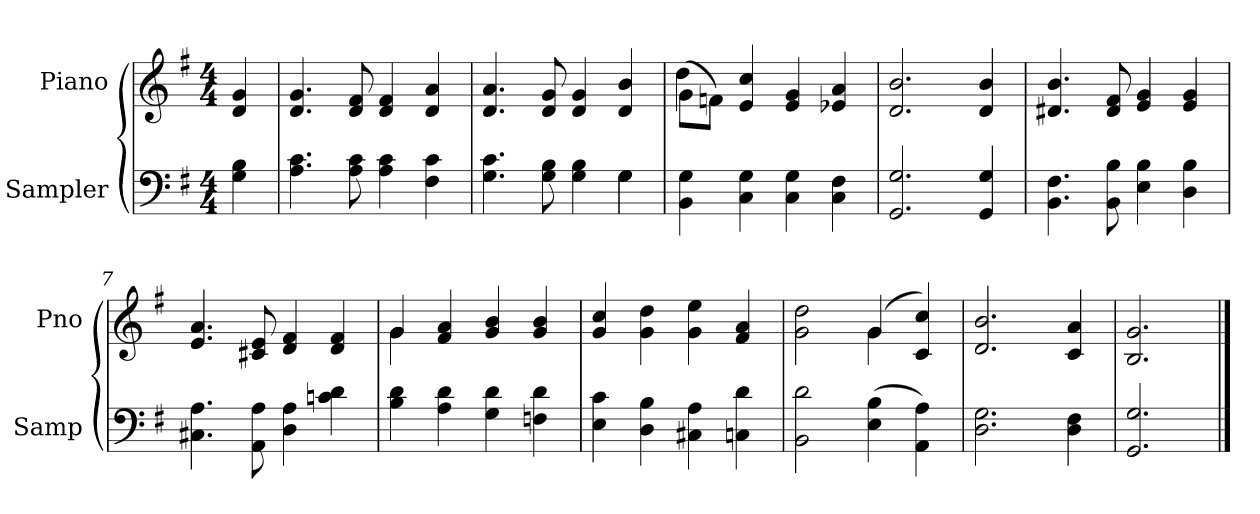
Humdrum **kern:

**kern	**kern
*part2	*part1
*staff2	*staff1
*I"Sampler	*I"Piano
*I'Samp	*I'Pno
*clefF4	*clefG2
*k[f#]	*k[f#]
*G:	*G:
*M4/4	*M4/4
=1	=1
4G 4B	4d 4g
=2	=2
4.A 4.c	4.d 4.g
8A 8c	8d 8f#
4A 4c	4d 4f#
4F# 4c	4d 4a
=3	=3
*^	*
4.G 4.c	2.ryy	4.d 4.a
8G 8B	.	8d 8g
4G 4B	.	4d 4g
4G\	4G	4d 4b
*v	*v	*
=4	=4
*	*^
4BB 4G	(8g\L	4dd
.	8fn\J)	.
4C 4G	4e 4cc	2.ryy
4C 4G	4e 4g	.
4C 4F#	4e-X 4a	.
*	*v	*v
=5	=5
2.GG 2.G	2.d 2.b
4GG 4G	4d 4b
=6	=6
4.BB 4.F#	4.d#X 4.b
8BB 8B	8d# 8f#
4E 4B	4e 4g
4D 4B	4e 4g
=7	=7
4.C#X 4.A	4.e 4.a
8AA 8A	8c#X 8e
4D 4A	4d 4f#
4cn 4d	4d 4f#
=8	=8
*	*^
4B 4d	4g/	4g
4A 4d	4f# 4a	2.ryy
4G 4d	4g 4b	.
4Fn 4d	4g 4b	.
*	*v	*v
=9	=9
4E 4c	4g 4cc
4D 4B	4g 4dd
4C#X 4A	4g 4ee
4Cn 4d	4f# 4a
=10	=10
*	*^
2BB 2d	2g 2dd	2ryy
(4E 4B	(4g/	4g
4AA 4A)	4c 4cc)	4ryy
*	*v	*v
=11	=11
2.D 2.G	2.d 2.b
4D 4F#	4c 4a
=12	=12
2.GG 2.G	2.B 2.g
==	==
*-	*-
